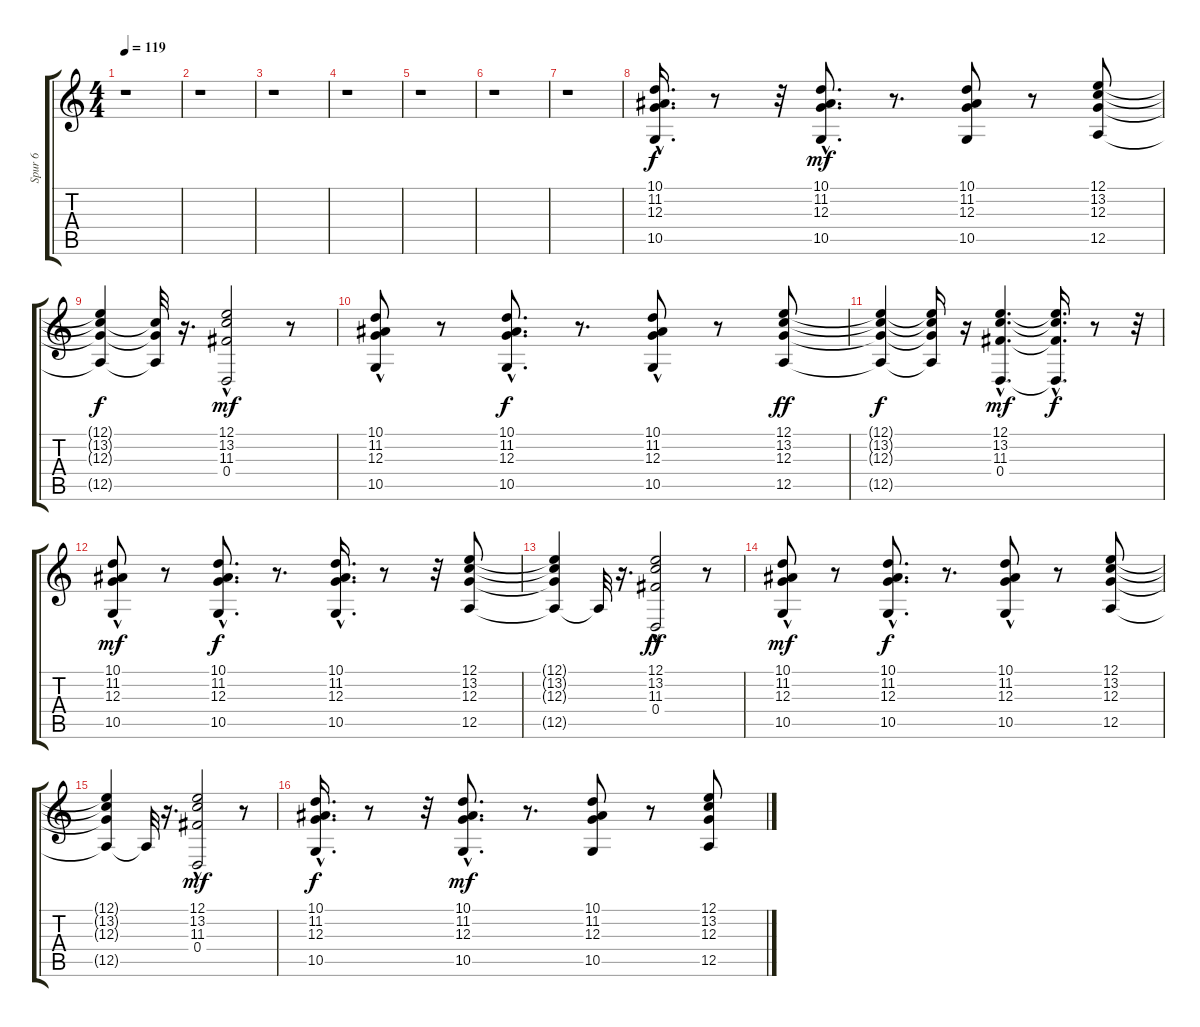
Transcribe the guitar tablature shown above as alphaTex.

\track ("Spur 6" "Spur 6") {instrument electricpiano1}
\staff {score tabs}
\tuning (E4 B3 G3 D3 A2 E2) {hide}
\ts (4 4)
\tempo 119
\clef g2
\ks c
r.1{dy f instrument electricpiano1} |
r.1 |
r.1 |
r.1 |
r.1 |
r.1 |
r.1 |
(10.1{hac} 11.2{hac} 12.3{hac} 10.5{hac}).16{d} r.8 r.32 (10.1 11.2 12.3 10.5{hac}).8{d dy mf} r.8{d} (10.1 11.2 12.3 10.5).8 r.8 (12.1 13.2 12.3 12.5).8 |
(12.1{t} 13.2{t} 12.3{t} 12.5{t}).4{dy f} (13.2{t} 12.3{t} 12.5{t}).32 r.16{d} (12.1{hac} 13.2 11.3 0.4).2{dy mf} r.8 |
(10.1{hac} 11.2 12.3{hac} 10.5).8 r.8 (10.1{hac} 11.2{hac} 12.3{hac} 10.5{hac}).8{d dy f} r.8{d} (10.1 11.2 12.3{hac} 10.5).8 r.8 (12.1 13.2 12.3 12.5).8{dy ff} |
(12.1{t} 13.2{t} 12.3{t} 12.5{t}).4{dy f} (12.1{t} 13.2{t} 12.3{t} 12.5{t}).16 r.16 (12.1{hac} 13.2{hac} 11.3{hac} 0.4{hac}).4{d dy mf} (12.1{t} 13.2{t} 11.3{t} 0.4{hac t}).16{d dy f} r.8 r.32 |
(10.1{hac} 11.2{hac} 12.3{hac} 10.5).8{dy mf} r.8 (10.1{hac} 11.2{hac} 12.3{hac} 10.5{hac}).8{d dy f} r.8{d} (10.1{hac} 11.2{hac} 12.3{hac} 10.5{hac}).16{d} r.8 r.32 (12.1 13.2 12.3 12.5).8 |
(12.1{t} 13.2{t} 12.3{t} 12.5{t}).4 12.5{t}.32 r.16{d} (12.1{hac} 13.2{hac} 11.3 0.4).2{dy ff} r.8 |
(10.1{hac} 11.2{hac} 12.3{hac} 10.5).8{dy mf} r.8 (10.1 11.2 12.3 10.5{hac}).8{d dy f} r.8{d} (10.1{hac} 11.2{hac} 12.3 10.5{hac}).8 r.8 (12.1 13.2 12.3 12.5).8 |
(12.1{t} 13.2{t} 12.3{t} 12.5{t}).4 12.5{t}.32 r.16{d} (12.1{hac} 13.2{hac} 11.3{hac} 0.4).2{dy mf} r.8 |
(10.1{hac} 11.2{hac} 12.3{hac} 10.5{hac}).16{d dy f} r.8 r.32 (10.1 11.2 12.3 10.5{hac}).8{d dy mf} r.8{d} (10.1 11.2 12.3 10.5).8 r.8 (12.1 13.2 12.3 12.5).8
